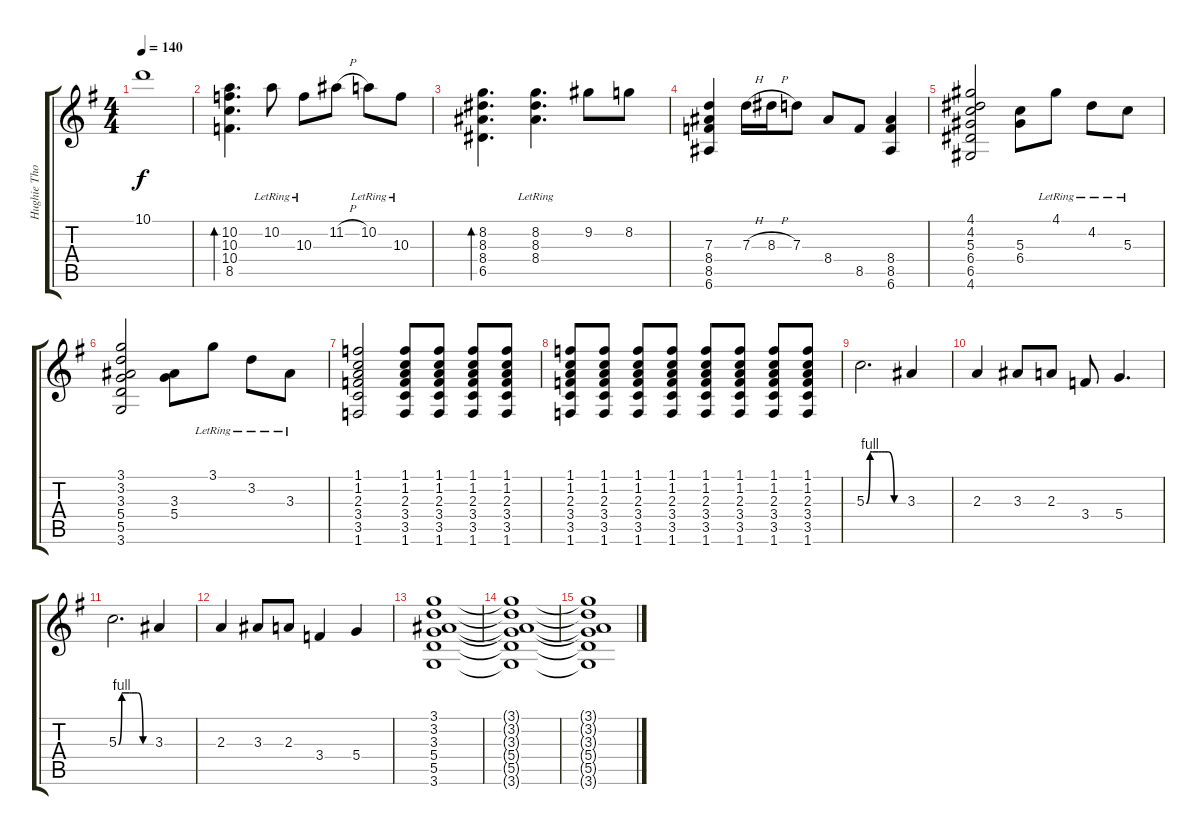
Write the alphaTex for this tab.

\track ("Hughie Thomasson Guitar" "Hughie Tho") {instrument electricguitarclean}
\staff {score tabs}
\tuning (E4 B3 G3 D3 A2 E2) {hide}
\ts (4 4)
\tempo 140
\clef g2
\ks g
10.1.1{dy f volume 10 instrument overdrivenguitar} |
(10.2 10.3 10.4 8.5).4{d bd 480 volume 12 instrument electricguitarclean} 10.2{lr}.8 10.3{lr}.8 11.2{h}.8 10.2{lr}.8 10.3{lr}.8 |
(8.2 8.3 8.4 6.5).4{d bd 480} (8.2 8.3 8.4{lr}).4{d} 9.2.8 8.2.8 |
(7.3 8.4 8.5 6.6).4 7.3{h}.16 8.3{h}.16 7.3.8 8.4.8 8.5.8 (8.4 8.5 6.6).4 |
(4.1 4.2 5.3 6.4 6.5 4.6).2 (5.3 6.4).8 4.1{lr}.8 4.2{lr}.8 5.3{lr}.8 |
(3.1 3.2 3.3 5.4 5.5 3.6).2 (3.3 5.4).8 3.1{lr}.8 3.2{lr}.8 3.3{lr}.8 |
(1.1 1.2 2.3 3.4 3.5 1.6).2{volume 10 instrument electricguitarclean} (1.1 1.2 2.3 3.4 3.5 1.6).8 (1.1 1.2 2.3 3.4 3.5 1.6).8 (1.1 1.2 2.3 3.4 3.5 1.6).8 (1.1 1.2 2.3 3.4 3.5 1.6).8 |
(1.1 1.2 2.3 3.4 3.5 1.6).8 (1.1 1.2 2.3 3.4 3.5 1.6).8 (1.1 1.2 2.3 3.4 3.5 1.6).8 (1.1 1.2 2.3 3.4 3.5 1.6).8 (1.1 1.2 2.3 3.4 3.5 1.6).8 (1.1 1.2 2.3 3.4 3.5 1.6).8 (1.1 1.2 2.3 3.4 3.5 1.6).8 (1.1 1.2 2.3 3.4 3.5 1.6).8 |
5.3{be (custom 0 0 6 4 10 4 20 4 24 4 30 4 35 4 45 0 60 0)}.2{d volume 15 instrument electricguitarclean} 3.3.4 |
2.3.4 3.3.8 2.3.8 3.4.8 5.4.4{d} |
5.3{be (custom 0 0 6 4 10 4 20 4 24 4 30 4 35 4 45 0 60 0)}.2{d volume 15 instrument electricguitarclean} 3.3.4 |
2.3.4 3.3.8 2.3.8 3.4.4 5.4.4 |
(3.1 3.2 3.3 5.4 5.5 3.6).1 |
(3.1{t} 3.2{t} 3.3{t} 5.4{t} 5.5{t} 3.6{t}).1 |
(3.1{t} 3.2{t} 3.3{t} 5.4{t} 5.5{t} 3.6{t}).1
